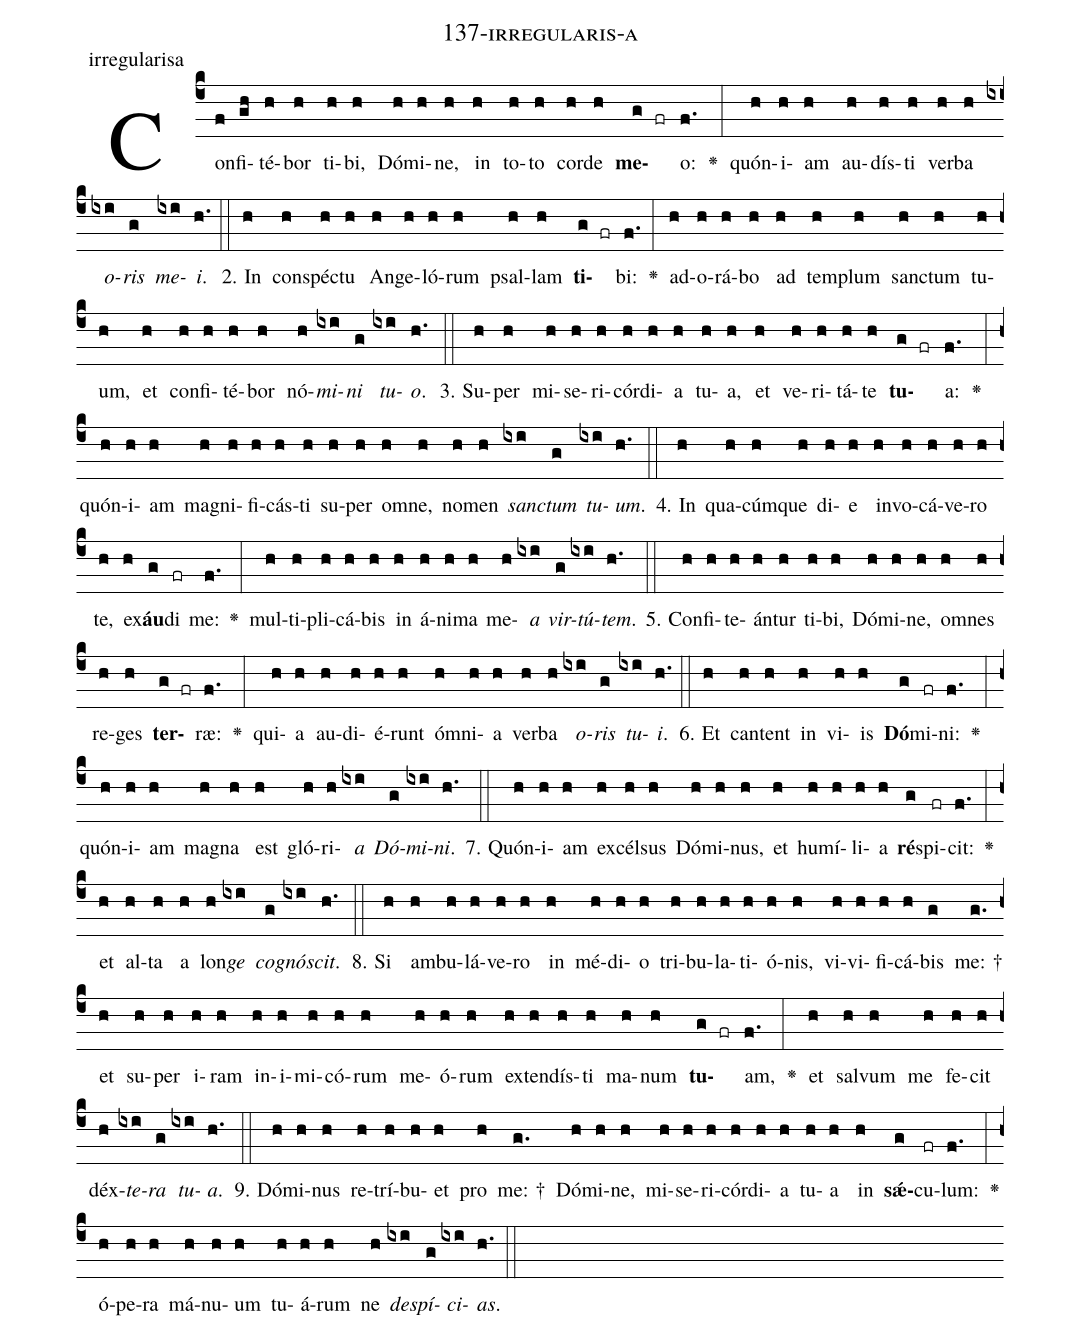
name: 137-irregularis-a;
annotation: irregularisa;
%%
(c4)Con(f)fi(gh)té(h)bor(h) ti(h)bi,(h) Dó(h)mi(h)ne,(h) in(h) to(h)to(h) cor(h)de(h) <b>me</b>(g fr)o:(f.) <v>\greheightstar</v>(:) quón(h)i(h)am(h) au(h)dís(h)ti(h) ver(h)ba(h) <i>o</i>(ixi)<i>ris</i>(g) <i>me</i>(ixi)<i>i</i>.(h.) (::)
2. In(h) con(h)spéc(h)tu(h) An(h)ge(h)ló(h)rum(h) psal(h)lam(h) <b>ti</b>(g fr)bi:(f.) <v>\greheightstar</v>(:) ad(h)o(h)rá(h)bo(h) ad(h) tem(h)plum(h) sanc(h)tum(h) tu(h)um,(h) et(h) con(h)fi(h)té(h)bor(h) nó(h)<i>mi</i>(ixi)<i>ni</i>(g) <i>tu</i>(ixi)<i>o</i>.(h.) (::)
3. Su(h)per(h) mi(h)se(h)ri(h)cór(h)di(h)a(h) tu(h)a,(h) et(h) ve(h)ri(h)tá(h)te(h) <b>tu</b>(g fr)a:(f.) <v>\greheightstar</v>(:) quón(h)i(h)am(h) ma(h)gni(h)fi(h)cás(h)ti(h) su(h)per(h) om(h)ne,(h) no(h)men(h) <i>sanc</i>(ixi)<i>tum</i>(g) <i>tu</i>(ixi)<i>um</i>.(h.) (::)
4. In(h) qua(h)cúm(h)que(h) di(h)e(h) in(h)vo(h)cá(h)ve(h)ro(h) te,(h) ex(h)<b>áu</b>(g)di(fr) me:(f.) <v>\greheightstar</v>(:) mul(h)ti(h)pli(h)cá(h)bis(h) in(h) á(h)ni(h)ma(h) me(h)<i>a</i>(ixi) <i>vir</i>(g)<i>tú</i>(ixi)<i>tem</i>.(h.) (::)
5. Con(h)fi(h)te(h)án(h)tur(h) ti(h)bi,(h) Dó(h)mi(h)ne,(h) om(h)nes(h) re(h)ges(h) <b>ter</b>(g fr)ræ:(f.) <v>\greheightstar</v>(:) qui(h)a(h) au(h)di(h)é(h)runt(h) óm(h)ni(h)a(h) ver(h)ba(h) <i>o</i>(ixi)<i>ris</i>(g) <i>tu</i>(ixi)<i>i</i>.(h.) (::)
6. Et(h) can(h)tent(h) in(h) vi(h)is(h) <b>Dó</b>(g)mi(fr)ni:(f.) <v>\greheightstar</v>(:) quón(h)i(h)am(h) ma(h)gna(h) est(h) gló(h)ri(h)<i>a</i>(ixi) <i>Dó</i>(g)<i>mi</i>(ixi)<i>ni</i>.(h.) (::)
7. Quón(h)i(h)am(h) ex(h)cél(h)sus(h) Dó(h)mi(h)nus,(h) et(h) hu(h)mí(h)li(h)a(h) <b>ré</b>(g)spi(fr)cit:(f.) <v>\greheightstar</v>(:) et(h) al(h)ta(h) a(h) lon(h)<i>ge</i>(ixi) <i>co</i>(g)<i>gnó</i>(ixi)<i>scit</i>.(h.) (::)
8. Si(h) am(h)bu(h)lá(h)ve(h)ro(h) in(h) mé(h)di(h)o(h) tri(h)bu(h)la(h)ti(h)ó(h)nis,(h) vi(h)vi(h)fi(h)cá(h)bis(g) me: †(g.) et(h) su(h)per(h) i(h)ram(h) in(h)i(h)mi(h)có(h)rum(h) me(h)ó(h)rum(h) ex(h)ten(h)dís(h)ti(h) ma(h)num(h) <b>tu</b>(g fr)am,(f.) <v>\greheightstar</v>(:) et(h) sal(h)vum(h) me(h) fe(h)cit(h) déx(h)<i>te</i>(ixi)<i>ra</i>(g) <i>tu</i>(ixi)<i>a</i>.(h.) (::)
9. Dó(h)mi(h)nus(h) re(h)trí(h)bu(h)et(h) pro(h) me: †(g.) Dó(h)mi(h)ne,(h) mi(h)se(h)ri(h)cór(h)di(h)a(h) tu(h)a(h) in(h) <b>sǽ</b>(g)cu(fr)lum:(f.) <v>\greheightstar</v>(:) ó(h)pe(h)ra(h) má(h)nu(h)um(h) tu(h)á(h)rum(h) ne(h) <i>de</i>(ixi)<i>spí</i>(g)<i>ci</i>(ixi)<i>as</i>.(h.) (::)
